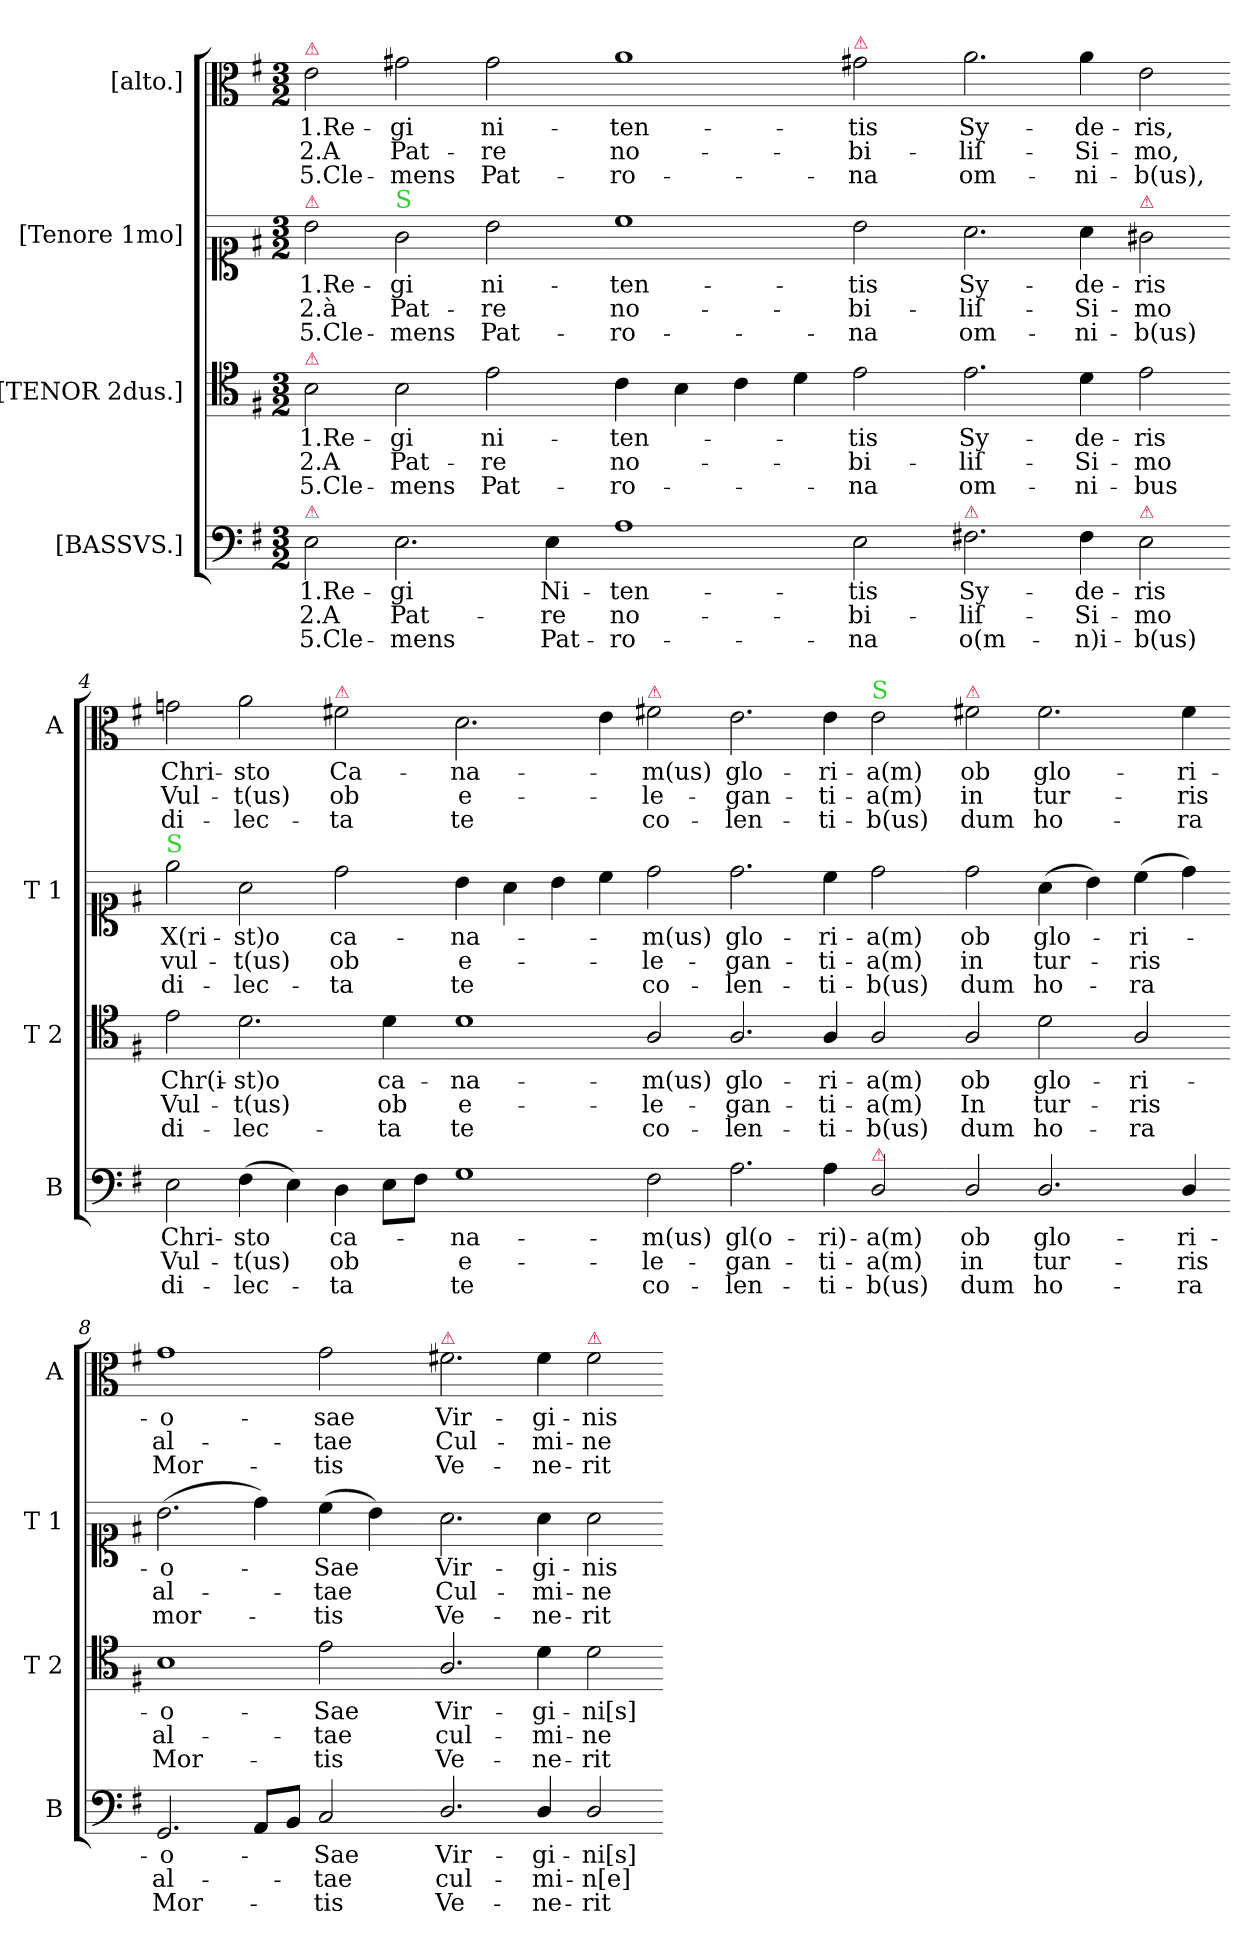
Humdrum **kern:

**kern	**text	**text	**text	**kern	**text	**text	**text	**kern	**text	**text	**text	**kern	**text	**text	**text
*part4	*part4	*part4	*part4	*part3	*part3	*part3	*part3	*part2	*part2	*part2	*part2	*part1	*part1	*part1	*part1
*staff4	*staff4	*staff4	*staff4	*staff3	*staff3	*staff3	*staff3	*staff2	*staff2	*staff2	*staff2	*staff1	*staff1	*staff1	*staff1
*I"[BASSVS.]	*	*	*	*I"[TENOR 2dus.]	*	*	*	*I"[Tenore 1mo]	*	*	*	*I"[alto.]	*	*	*
*I'B	*	*	*	*I'T 2	*	*	*	*I'T 1	*	*	*	*I'A	*	*	*
*clefF4	*	*	*	*clefC4	*	*	*	*clefC1	*	*	*	*clefC3	*	*	*
*k[f#]	*	*	*	*k[f#]	*	*	*	*k[f#]	*	*	*	*k[f#]	*	*	*
*M3/2	*	*	*	*M3/2	*	*	*	*M3/2	*	*	*	*M3/2	*	*	*
=1	=1	=1	=1	=1	=1	=1	=1	=1	=1	=1	=1	=1	=1	=1	=1
!	!	!	!	!	!	!	!	!	!	!	!	!LO:TX:a:color=crimson:t=⚠	!	!	!
!	!	!	!	!	!	!	!	!LO:TX:a:color=crimson:t=⚠	!	!	!	!	!	!	!
!	!	!	!	!LO:TX:a:color=crimson:t=⚠	!	!	!	!	!	!	!	!	!	!	!
!LO:TX:a:color=crimson:t=⚠	!	!	!	!	!	!	!	!	!	!	!	!	!	!	!
2E\	1.Re-	2.A	5.Cle-	2B\	1.Re-	2.A	5.Cle-	2b\	1.Re-	2.à	5.Cle-	2e\	1.Re-	2.A	5.Cle-
!	!	!	!	!	!	!	!	!LO:TX:a:color=limegreen:t=S	!	!	!	!	!	!	!
2.E\	-gi	Pat-	-mens	2B\	-gi	Pat-	-mens	2g\	-gi	Pat-	-mens	2g#X\	-gi	Pat-	-mens
.	.	.	.	2e\	ni-	-re	Pat-	2b\	ni-	-re	Pat-	2g#\	ni-	-re	Pat-
4E\	Ni-	-re	Pat-	.	.	.	.	.	.	.	.	.	.	.	.
=2-	=2-	=2-	=2-	=2-	=2-	=2-	=2-	=2-	=2-	=2-	=2-	=2-	=2-	=2-	=2-
1A	-ten-	no-	-ro-	4c\	-ten-	no-	-ro-	1cc	-ten-	no-	-ro-	1a	-ten-	no-	-ro-
.	.	.	.	4B\	.	.	.	.	.	.	.	.	.	.	.
.	.	.	.	4c\	.	.	.	.	.	.	.	.	.	.	.
.	.	.	.	4d\	.	.	.	.	.	.	.	.	.	.	.
!	!	!	!	!	!	!	!	!	!	!	!	!LO:TX:a:color=crimson:t=⚠	!	!	!
2E\	-tis	-bi-	-na	2e\	-tis	-bi-	-na	2b\	-tis	-bi-	-na	2g#X\	-tis	-bi-	-na
=3-	=3-	=3-	=3-	=3-	=3-	=3-	=3-	=3-	=3-	=3-	=3-	=3-	=3-	=3-	=3-
!LO:TX:a:color=crimson:t=⚠	!	!	!	!	!	!	!	!	!	!	!	!	!	!	!
2.F#X\	Sy-	-liſ-	o(m-	2.e\	Sy-	-liſ-	om-	2.a\	Sy-	-liſ-	om-	2.a\	Sy-	-liſ-	om-
4F#\	-de-	-Si-	-n)i-	4d\	-de-	-Si-	-ni-	4a\	-de-	-Si-	-ni-	4a\	-de-	-Si-	-ni-
!	!	!	!	!	!	!	!	!LO:TX:a:color=crimson:t=⚠	!	!	!	!	!	!	!
!LO:TX:a:color=crimson:t=⚠	!	!	!	!	!	!	!	!	!	!	!	!	!	!	!
2E\	-ris	-mo	-b(us)	2e\	-ris	-mo	-bus	2g#X\	-ris	-mo	-b(us)	2e\	-ris,	-mo,	-b(us),
=4-	=4-	=4-	=4-	=4-	=4-	=4-	=4-	=4-	=4-	=4-	=4-	=4-	=4-	=4-	=4-
!	!	!	!	!	!	!	!	!LO:TX:a:color=limegreen:t=S	!	!	!	!	!	!	!
2E\	Chri-	Vul-	di-	2e\	Chr(i-	Vul-	di-	2ee\	X(ri-	vul-	di-	2gn\	Chri-	Vul-	di-
(4F#\	-sto	-t(us)	-lec-	2.d\	-st)o	-t(us)	-lec-	2a\	-st)o	-t(us)	-lec-	2a\	-sto	-t(us)	-lec-
4E\)	.	.	.	.	.	.	.	.	.	.	.	.	.	.	.
!	!	!	!	!	!	!	!	!	!	!	!	!LO:TX:a:color=crimson:t=⚠	!	!	!
4D\	ca-	ob	-ta	.	.	.	.	2dd\	ca-	ob	-ta	2f#X\	Ca-	ob	-ta
8E\L	.	.	.	4d\	ca-	ob	-ta	.	.	.	.	.	.	.	.
8F#\J	.	.	.	.	.	.	.	.	.	.	.	.	.	.	.
=5-	=5-	=5-	=5-	=5-	=5-	=5-	=5-	=5-	=5-	=5-	=5-	=5-	=5-	=5-	=5-
1G	-na-	e-	te	1d	-na-	e-	te	4b\	-na-	e-	te	2.d\	-na-	e-	te
.	.	.	.	.	.	.	.	4a\	.	.	.	.	.	.	.
.	.	.	.	.	.	.	.	4b\	.	.	.	.	.	.	.
.	.	.	.	.	.	.	.	4cc\	.	.	.	4e\	.	.	.
!	!	!	!	!	!	!	!	!	!	!	!	!LO:TX:a:color=crimson:t=⚠	!	!	!
2F#\	-m(us)	-le-	co-	2A/	-m(us)	-le-	co-	2dd\	-m(us)	-le-	co-	2f#X\	-m(us)	-le-	co-
=6-	=6-	=6-	=6-	=6-	=6-	=6-	=6-	=6-	=6-	=6-	=6-	=6-	=6-	=6-	=6-
2.A\	gl(o-	-gan-	-len-	2.A/	glo-	-gan-	-len-	2.dd\	glo-	-gan-	-len-	2.e\	glo-	-gan-	-len-
4A\	-ri)-	-ti-	-ti-	4A/	-ri-	-ti-	-ti-	4cc\	-ri-	-ti-	-ti-	4e\	-ri-	-ti-	-ti-
!	!	!	!	!	!	!	!	!	!	!	!	!LO:TX:a:color=limegreen:t=S	!	!	!
!LO:TX:a:color=crimson:t=⚠	!	!	!	!	!	!	!	!	!	!	!	!	!	!	!
2D/	-a(m)	-a(m)	-b(us)	2A/	-a(m)	-a(m)	-b(us)	2dd\	-a(m)	-a(m)	-b(us)	2e\	-a(m)	-a(m)	-b(us)
=7-	=7-	=7-	=7-	=7-	=7-	=7-	=7-	=7-	=7-	=7-	=7-	=7-	=7-	=7-	=7-
!	!	!	!	!	!	!	!	!	!	!	!	!LO:TX:a:color=crimson:t=⚠	!	!	!
2D/	ob	in	dum	2A/	ob	In	dum	2dd\	ob	in	dum	2f#X\	ob	in	dum
2.D/	glo-	tur-	ho-	2d\	glo-	tur-	ho-	(4a\	glo-	tur-	ho-	2.f#\	glo-	tur-	ho-
.	.	.	.	.	.	.	.	4b\)	.	.	.	.	.	.	.
.	.	.	.	2A/	-ri-	-ris	ra	(4cc\	-ri-	-ris	-ra	.	.	.	.
4D/	-ri-	-ris	-ra	.	.	.	.	4dd\)	.	.	.	4f#\	-ri-	-ris	-ra
=8-	=8-	=8-	=8-	=8-	=8-	=8-	=8-	=8-	=8-	=8-	=8-	=8-	=8-	=8-	=8-
2.GG/	-o-	al-	Mor-	1B	-o-	al-	Mor-	(2.b\	-o-	al-	mor-	1g	-o-	al-	Mor-
8AA/L	.	.	.	.	.	.	.	4dd\)	.	.	.	.	.	.	.
8BB/J	.	.	.	.	.	.	.	.	.	.	.	.	.	.	.
2C/	-Sae	-tae	-tis	2e\	-Sae	-tae	-tis	(4cc\	-Sae	-tae	-tis	2g\	-sae	-tae	-tis
.	.	.	.	.	.	.	.	4b\)	.	.	.	.	.	.	.
=9-	=9-	=9-	=9-	=9-	=9-	=9-	=9-	=9-	=9-	=9-	=9-	=9-	=9-	=9-	=9-
!	!	!	!	!	!	!	!	!	!	!	!	!LO:TX:a:color=crimson:t=⚠	!	!	!
2.D/	Vir-	cul-	Ve-	2.A/	Vir-	cul-	Ve-	2.a\	Vir-	Cul-	Ve-	2.f#X\	Vir-	Cul-	Ve-
4D/	-gi-	-mi-	-ne-	4d\	-gi-	-mi-	-ne-	4a\	-gi-	-mi-	-ne-	4f#\	-gi-	-mi-	-ne-
!	!	!	!	!	!	!	!	!	!	!	!	!LO:TX:a:color=crimson:t=⚠	!	!	!
2D/	-ni[s]	-n[e]	-rit	2d\	-ni[s]	-ne	-rit	2a\	-nis	-ne	-rit	2f#\	-nis	-ne	-rit
=-	=-	=-	=-	=-	=-	=-	=-	=-	=-	=-	=-	=-	=-	=-	=-
*-	*-	*-	*-	*-	*-	*-	*-	*-	*-	*-	*-	*-	*-	*-	*-
